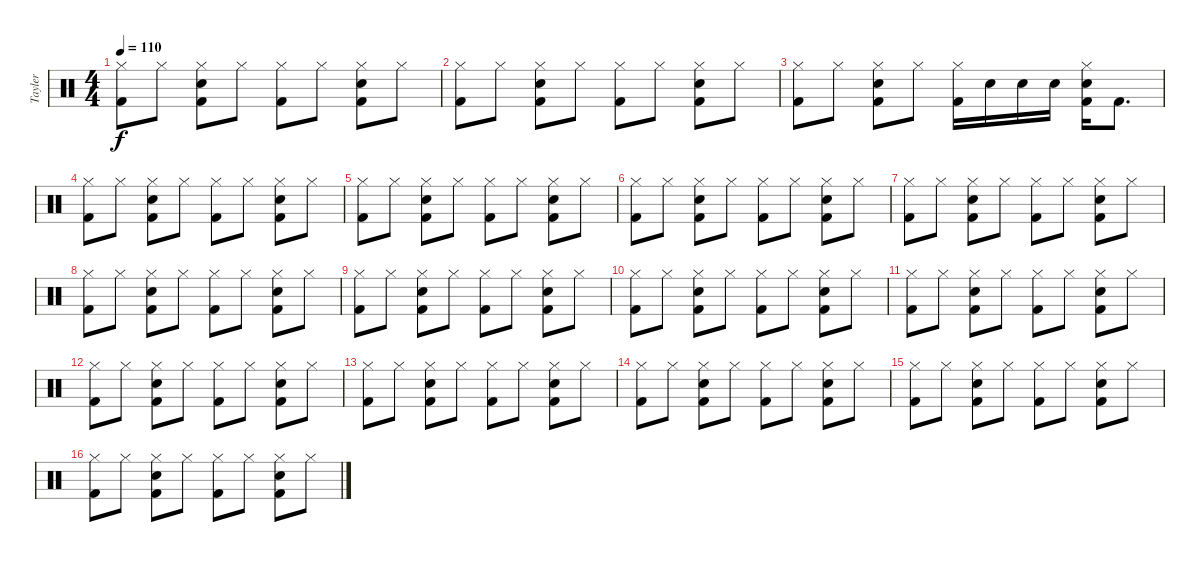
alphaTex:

\track ("Tayler" "Tayler") {instrument percussion}
\staff {score}
\articulation defaults
\ts (4 4)
\tempo 110
\clef neutral
\ks c
("Hi-Hat (closed)" "Kick (hit) 2").8{dy f} "Hi-Hat (closed)".8 ("Hi-Hat (closed)" "Snare (hit) 2" "Kick (hit) 2").8 "Hi-Hat (closed)".8 ("Hi-Hat (closed)" "Kick (hit) 2").8 "Hi-Hat (closed)".8 ("Hi-Hat (closed)" "Snare (hit) 2" "Kick (hit) 2").8 "Hi-Hat (closed)".8 |
("Hi-Hat (closed)" "Kick (hit) 2").8 "Hi-Hat (closed)".8 ("Hi-Hat (closed)" "Snare (hit) 2" "Kick (hit) 2").8 "Hi-Hat (closed)".8 ("Hi-Hat (closed)" "Kick (hit) 2").8 "Hi-Hat (closed)".8 ("Hi-Hat (closed)" "Snare (hit) 2" "Kick (hit) 2").8 "Hi-Hat (closed)".8 |
("Hi-Hat (closed)" "Kick (hit) 2").8 "Hi-Hat (closed)".8 ("Hi-Hat (closed)" "Snare (hit) 2" "Kick (hit) 2").8 "Hi-Hat (closed)".8 ("Hi-Hat (closed)" "Kick (hit) 2").16 "Snare (hit) 2".16 "Snare (hit) 2".16 "Snare (hit) 2".16 ("Hi-Hat (closed)" "Snare (hit) 2" "Kick (hit) 2").16 "Kick (hit) 2".8{d} |
("Hi-Hat (closed)" "Kick (hit) 2").8 "Hi-Hat (closed)".8 ("Hi-Hat (closed)" "Snare (hit) 2" "Kick (hit) 2").8 "Hi-Hat (closed)".8 ("Hi-Hat (closed)" "Kick (hit) 2").8 "Hi-Hat (closed)".8 ("Hi-Hat (closed)" "Snare (hit) 2" "Kick (hit) 2").8 "Hi-Hat (closed)".8 |
("Hi-Hat (closed)" "Kick (hit) 2").8 "Hi-Hat (closed)".8 ("Hi-Hat (closed)" "Snare (hit) 2" "Kick (hit) 2").8 "Hi-Hat (closed)".8 ("Hi-Hat (closed)" "Kick (hit) 2").8 "Hi-Hat (closed)".8 ("Hi-Hat (closed)" "Snare (hit) 2" "Kick (hit) 2").8 "Hi-Hat (closed)".8 |
("Hi-Hat (closed)" "Kick (hit) 2").8 "Hi-Hat (closed)".8 ("Hi-Hat (closed)" "Snare (hit) 2" "Kick (hit) 2").8 "Hi-Hat (closed)".8 ("Hi-Hat (closed)" "Kick (hit) 2").8 "Hi-Hat (closed)".8 ("Hi-Hat (closed)" "Snare (hit) 2" "Kick (hit) 2").8 "Hi-Hat (closed)".8 |
("Hi-Hat (closed)" "Kick (hit) 2").8 "Hi-Hat (closed)".8 ("Hi-Hat (closed)" "Snare (hit) 2" "Kick (hit) 2").8 "Hi-Hat (closed)".8 ("Hi-Hat (closed)" "Kick (hit) 2").8 "Hi-Hat (closed)".8 ("Hi-Hat (closed)" "Snare (hit) 2" "Kick (hit) 2").8 "Hi-Hat (closed)".8 |
("Hi-Hat (closed)" "Kick (hit) 2").8 "Hi-Hat (closed)".8 ("Hi-Hat (closed)" "Snare (hit) 2" "Kick (hit) 2").8 "Hi-Hat (closed)".8 ("Hi-Hat (closed)" "Kick (hit) 2").8 "Hi-Hat (closed)".8 ("Hi-Hat (closed)" "Snare (hit) 2" "Kick (hit) 2").8 "Hi-Hat (closed)".8 |
("Hi-Hat (closed)" "Kick (hit) 2").8 "Hi-Hat (closed)".8 ("Hi-Hat (closed)" "Snare (hit) 2" "Kick (hit) 2").8 "Hi-Hat (closed)".8 ("Hi-Hat (closed)" "Kick (hit) 2").8 "Hi-Hat (closed)".8 ("Hi-Hat (closed)" "Snare (hit) 2" "Kick (hit) 2").8 "Hi-Hat (closed)".8 |
("Hi-Hat (closed)" "Kick (hit) 2").8 "Hi-Hat (closed)".8 ("Hi-Hat (closed)" "Snare (hit) 2" "Kick (hit) 2").8 "Hi-Hat (closed)".8 ("Hi-Hat (closed)" "Kick (hit) 2").8 "Hi-Hat (closed)".8 ("Hi-Hat (closed)" "Snare (hit) 2" "Kick (hit) 2").8 "Hi-Hat (closed)".8 |
("Hi-Hat (closed)" "Kick (hit) 2").8 "Hi-Hat (closed)".8 ("Hi-Hat (closed)" "Snare (hit) 2" "Kick (hit) 2").8 "Hi-Hat (closed)".8 ("Hi-Hat (closed)" "Kick (hit) 2").8 "Hi-Hat (closed)".8 ("Hi-Hat (closed)" "Snare (hit) 2" "Kick (hit) 2").8 "Hi-Hat (closed)".8 |
("Hi-Hat (closed)" "Kick (hit) 2").8 "Hi-Hat (closed)".8 ("Hi-Hat (closed)" "Snare (hit) 2" "Kick (hit) 2").8 "Hi-Hat (closed)".8 ("Hi-Hat (closed)" "Kick (hit) 2").8 "Hi-Hat (closed)".8 ("Hi-Hat (closed)" "Snare (hit) 2" "Kick (hit) 2").8 "Hi-Hat (closed)".8 |
("Hi-Hat (closed)" "Kick (hit) 2").8 "Hi-Hat (closed)".8 ("Hi-Hat (closed)" "Snare (hit) 2" "Kick (hit) 2").8 "Hi-Hat (closed)".8 ("Hi-Hat (closed)" "Kick (hit) 2").8 "Hi-Hat (closed)".8 ("Hi-Hat (closed)" "Snare (hit) 2" "Kick (hit) 2").8 "Hi-Hat (closed)".8 |
("Hi-Hat (closed)" "Kick (hit) 2").8 "Hi-Hat (closed)".8 ("Hi-Hat (closed)" "Snare (hit) 2" "Kick (hit) 2").8 "Hi-Hat (closed)".8 ("Hi-Hat (closed)" "Kick (hit) 2").8 "Hi-Hat (closed)".8 ("Hi-Hat (closed)" "Snare (hit) 2" "Kick (hit) 2").8 "Hi-Hat (closed)".8 |
("Hi-Hat (closed)" "Kick (hit) 2").8 "Hi-Hat (closed)".8 ("Hi-Hat (closed)" "Snare (hit) 2" "Kick (hit) 2").8 "Hi-Hat (closed)".8 ("Hi-Hat (closed)" "Kick (hit) 2").8 "Hi-Hat (closed)".8 ("Hi-Hat (closed)" "Snare (hit) 2" "Kick (hit) 2").8 "Hi-Hat (closed)".8 |
("Hi-Hat (closed)" "Kick (hit) 2").8 "Hi-Hat (closed)".8 ("Hi-Hat (closed)" "Snare (hit) 2" "Kick (hit) 2").8 "Hi-Hat (closed)".8 ("Hi-Hat (closed)" "Kick (hit) 2").8 "Hi-Hat (closed)".8 ("Hi-Hat (closed)" "Snare (hit) 2" "Kick (hit) 2").8 "Hi-Hat (closed)".8
